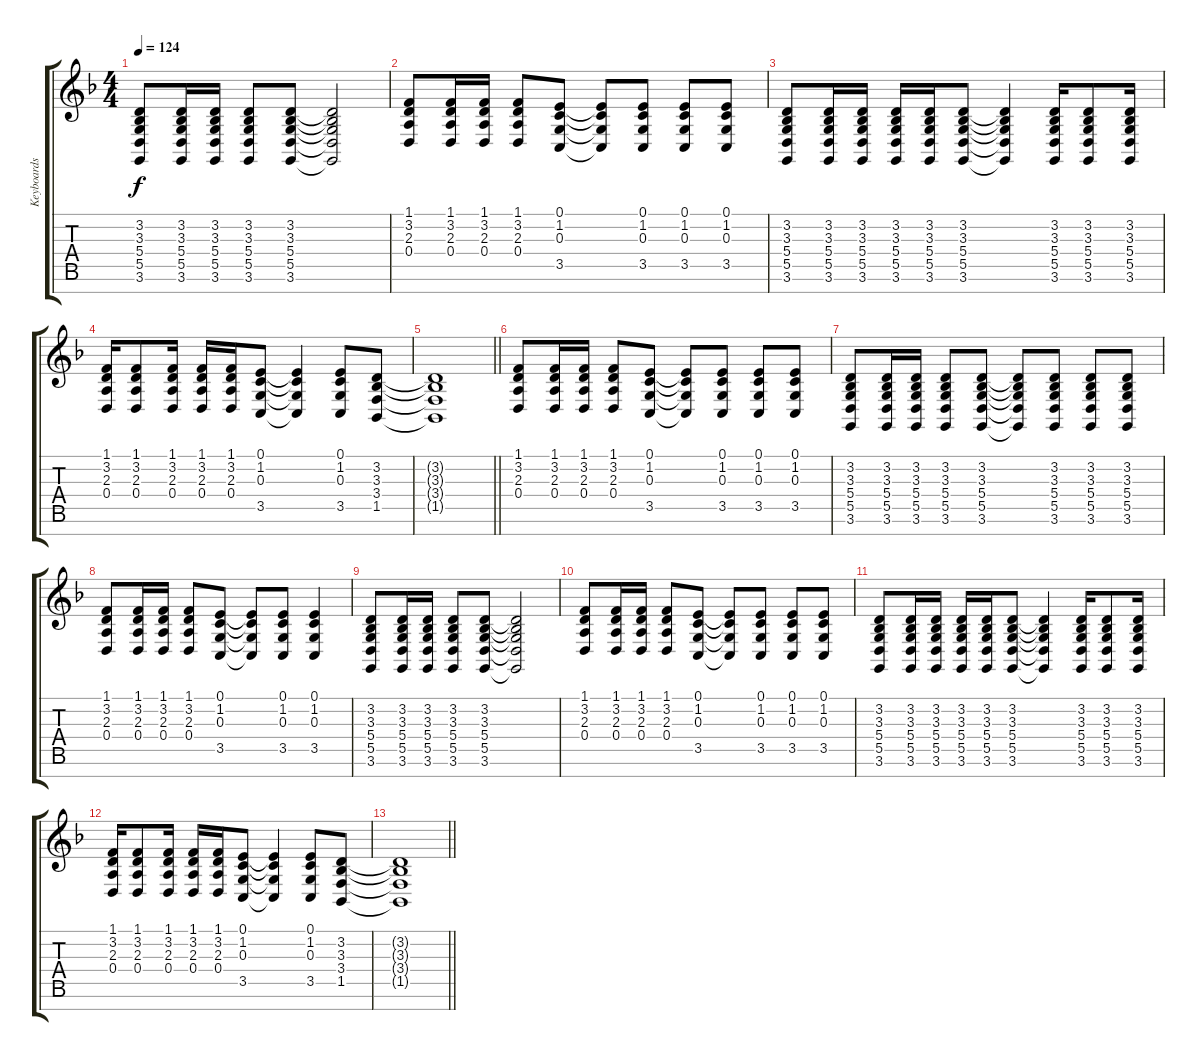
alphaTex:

\track ("Keyboards" "Keyboards") {instrument pad3polysynth}
\staff {score tabs}
\tuning (E4 B3 G3 D3 A2 E2 B1) {hide}
\ts (4 4)
\tempo 124
\clef g2
\ks f
(3.2 3.3 5.4 5.5 3.6).8{dy f} (3.2 3.3 5.4 5.5 3.6).16 (3.2 3.3 5.4 5.5 3.6).16 (3.2 3.3 5.4 5.5 3.6).8 (3.2 3.3 5.4 5.5 3.6).8 (3.2{t} 3.3{t} 5.4{t} 5.5{t} 3.6{t}).2 |
(1.1 3.2 2.3 0.4).8 (1.1 3.2 2.3 0.4).16 (1.1 3.2 2.3 0.4).16 (1.1 3.2 2.3 0.4).8 (0.1 1.2 0.3 3.5).8 (0.1{t} 1.2{t} 0.3{t} 3.5{t}).8 (0.1 1.2 0.3 3.5).8 (0.1 1.2 0.3 3.5).8 (0.1 1.2 0.3 3.5).8 |
(3.2 3.3 5.4 5.5 3.6).8 (3.2 3.3 5.4 5.5 3.6).16 (3.2 3.3 5.4 5.5 3.6).16 (3.2 3.3 5.4 5.5 3.6).16 (3.2 3.3 5.4 5.5 3.6).16 (3.2 3.3 5.4 5.5 3.6).8 (3.2{t} 3.3{t} 5.4{t} 5.5{t} 3.6{t}).4 (3.2 3.3 5.4 5.5 3.6).16 (3.2 3.3 5.4 5.5 3.6).8 (3.2 3.3 5.4 5.5 3.6).16 |
(1.1 3.2 2.3 0.4).16 (1.1 3.2 2.3 0.4).8 (1.1 3.2 2.3 0.4).16 (1.1 3.2 2.3 0.4).16 (1.1 3.2 2.3 0.4).16 (0.1 1.2 0.3 3.5).8 (0.1{t} 1.2{t} 0.3{t} 3.5{t}).4 (0.1 1.2 0.3 3.5).8 (3.2 3.3 3.4 1.5).8 |
\barLineRight lightlight
(3.2{t} 3.3{t} 3.4{t} 1.5{t}).1 |
(1.1 3.2 2.3 0.4).8 (1.1 3.2 2.3 0.4).16 (1.1 3.2 2.3 0.4).16 (1.1 3.2 2.3 0.4).8 (0.1 1.2 0.3 3.5).8 (0.1{t} 1.2{t} 0.3{t} 3.5{t}).8 (0.1 1.2 0.3 3.5).8 (0.1 1.2 0.3 3.5).8 (0.1 1.2 0.3 3.5).8 |
(3.2 3.3 5.4 5.5 3.6).8 (3.2 3.3 5.4 5.5 3.6).16 (3.2 3.3 5.4 5.5 3.6).16 (3.2 3.3 5.4 5.5 3.6).8 (3.2 3.3 5.4 5.5 3.6).8 (3.2{t} 3.3{t} 5.4{t} 5.5{t} 3.6{t}).8 (3.2 3.3 5.4 5.5 3.6).8 (3.2 3.3 5.4 5.5 3.6).8 (3.2 3.3 5.4 5.5 3.6).8 |
(1.1 3.2 2.3 0.4).8 (1.1 3.2 2.3 0.4).16 (1.1 3.2 2.3 0.4).16 (1.1 3.2 2.3 0.4).8 (0.1 1.2 0.3 3.5).8 (0.1{t} 1.2{t} 0.3{t} 3.5{t}).8 (0.1 1.2 0.3 3.5).8 (0.1 1.2 0.3 3.5).4 |
(3.2 3.3 5.4 5.5 3.6).8 (3.2 3.3 5.4 5.5 3.6).16 (3.2 3.3 5.4 5.5 3.6).16 (3.2 3.3 5.4 5.5 3.6).8 (3.2 3.3 5.4 5.5 3.6).8 (3.2{t} 3.3{t} 5.4{t} 5.5{t} 3.6{t}).2 |
(1.1 3.2 2.3 0.4).8 (1.1 3.2 2.3 0.4).16 (1.1 3.2 2.3 0.4).16 (1.1 3.2 2.3 0.4).8 (0.1 1.2 0.3 3.5).8 (0.1{t} 1.2{t} 0.3{t} 3.5{t}).8 (0.1 1.2 0.3 3.5).8 (0.1 1.2 0.3 3.5).8 (0.1 1.2 0.3 3.5).8 |
(3.2 3.3 5.4 5.5 3.6).8 (3.2 3.3 5.4 5.5 3.6).16 (3.2 3.3 5.4 5.5 3.6).16 (3.2 3.3 5.4 5.5 3.6).16 (3.2 3.3 5.4 5.5 3.6).16 (3.2 3.3 5.4 5.5 3.6).8 (3.2{t} 3.3{t} 5.4{t} 5.5{t} 3.6{t}).4 (3.2 3.3 5.4 5.5 3.6).16 (3.2 3.3 5.4 5.5 3.6).8 (3.2 3.3 5.4 5.5 3.6).16 |
(1.1 3.2 2.3 0.4).16 (1.1 3.2 2.3 0.4).8 (1.1 3.2 2.3 0.4).16 (1.1 3.2 2.3 0.4).16 (1.1 3.2 2.3 0.4).16 (0.1 1.2 0.3 3.5).8 (0.1{t} 1.2{t} 0.3{t} 3.5{t}).4 (0.1 1.2 0.3 3.5).8 (3.2 3.3 3.4 1.5).8 |
\barLineRight lightlight
(3.2{t} 3.3{t} 3.4{t} 1.5{t}).1
